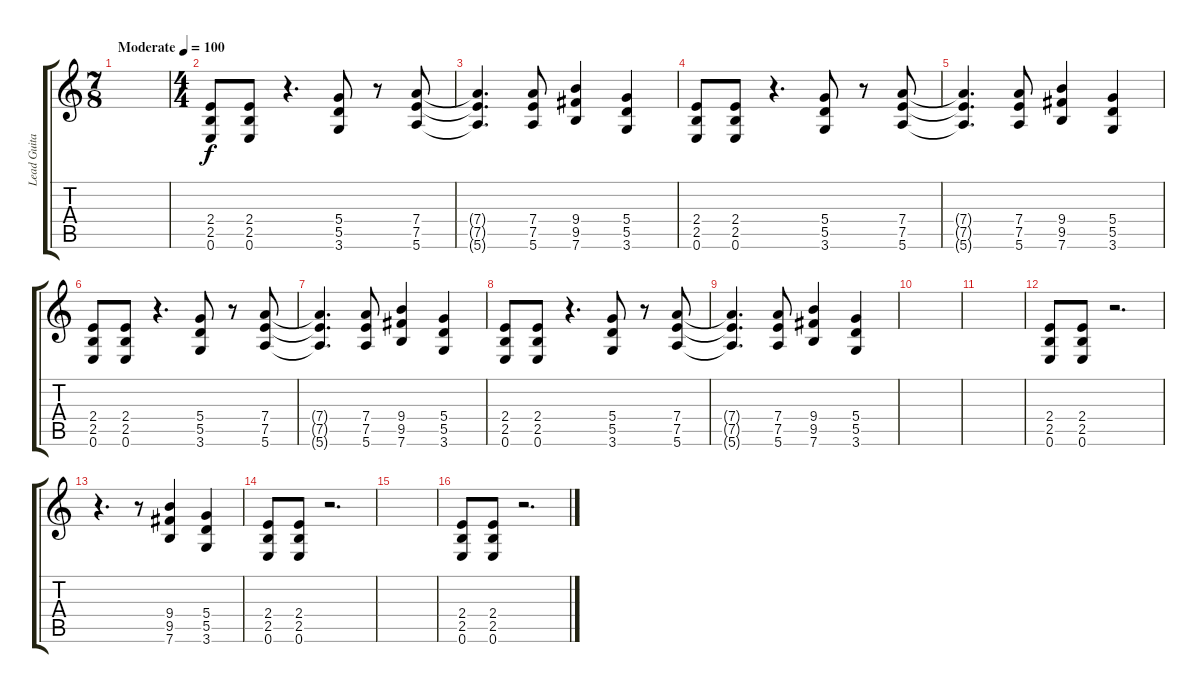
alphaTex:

\track ("Lead Guitar" "Lead Guita") {instrument overdrivenguitar}
\staff {score tabs}
\tuning (E4 B3 G3 D3 A2 E2) {hide}
\ts (7 8)
\tempo (100 "Moderate")
\clef g2
\ks c
|
\ts (4 4)
(2.4 2.5 0.6).8 (2.4 2.5 0.6).8 r.4{d} (5.4 5.5 3.6).8 r.8 (7.4 7.5 5.6).8 |
(7.4{t} 7.5{t} 5.6{t}).4{d} (7.4 7.5 5.6).8 (9.4 9.5 7.6).4 (5.4 5.5 3.6).4 |
(2.4 2.5 0.6).8 (2.4 2.5 0.6).8 r.4{d} (5.4 5.5 3.6).8 r.8 (7.4 7.5 5.6).8 |
(7.4{t} 7.5{t} 5.6{t}).4{d} (7.4 7.5 5.6).8 (9.4 9.5 7.6).4 (5.4 5.5 3.6).4 |
(2.4 2.5 0.6).8 (2.4 2.5 0.6).8 r.4{d} (5.4 5.5 3.6).8 r.8 (7.4 7.5 5.6).8 |
(7.4{t} 7.5{t} 5.6{t}).4{d} (7.4 7.5 5.6).8 (9.4 9.5 7.6).4 (5.4 5.5 3.6).4 |
(2.4 2.5 0.6).8 (2.4 2.5 0.6).8 r.4{d} (5.4 5.5 3.6).8 r.8 (7.4 7.5 5.6).8 |
(7.4{t} 7.5{t} 5.6{t}).4{d} (7.4 7.5 5.6).8 (9.4 9.5 7.6).4 (5.4 5.5 3.6).4 |
|
|
(2.4 2.5 0.6).8 (2.4 2.5 0.6).8 r.2{d} |
r.4{d} r.8 (9.4 9.5 7.6).4 (5.4 5.5 3.6).4 |
(2.4 2.5 0.6).8 (2.4 2.5 0.6).8 r.2{d} |
|
(2.4 2.5 0.6).8 (2.4 2.5 0.6).8 r.2{d}
